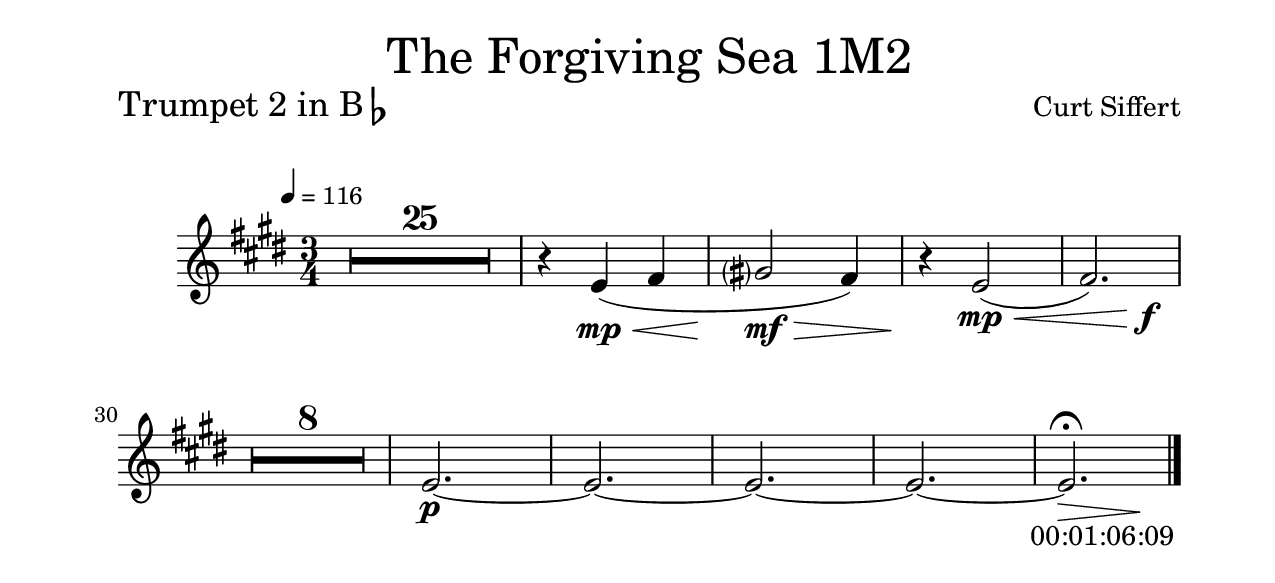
\version "2.16.0"
\include "english.ly"
\include "../lib/parts.ily"

\paper {
	ragged-last-bottom = ##t
}

\header {
	instrument = \markup \larger \larger { "Trumpet 2 in B"\flat }
}

\version "2.24.0"
\include "english.ly"

trumpetTwoNotes = \relative c' {

	\time 3/4
	\key d \major
	\set tieWaitForNote = ##t

	R2.*25 |
	
	r4 d\mp\<( e |
	\tag #'part { fs?2\mf\> e4) | }
	\tag #'score { fs2\mf\> e4) | }
	
	r4\! d2\mp\<( |
	<< {e2.)} {s2 s4\f} >> |

	\tag #'part { \break }
	
	R2.*8
	
	d2.~\p|
	d~|
	d~|
	d~|
	<< {d\fermata } {s4\> s4 s4\!} >>
	\bar "|."
	\tag #'part {
		\override Score.RehearsalMark.direction = #DOWN
		\override Score.RehearsalMark.self-alignment-X = #RIGHT  
		\override Score.RehearsalMark.font-size = #0
		\mark "00:01:06:09"			
	}		
	
}


<<
	\new Staff \relative c'' { 
		\everyPartScore
		\transpose bf c'
		\keepWithTag #'part \trumpetTwoNotes
	}	
>>